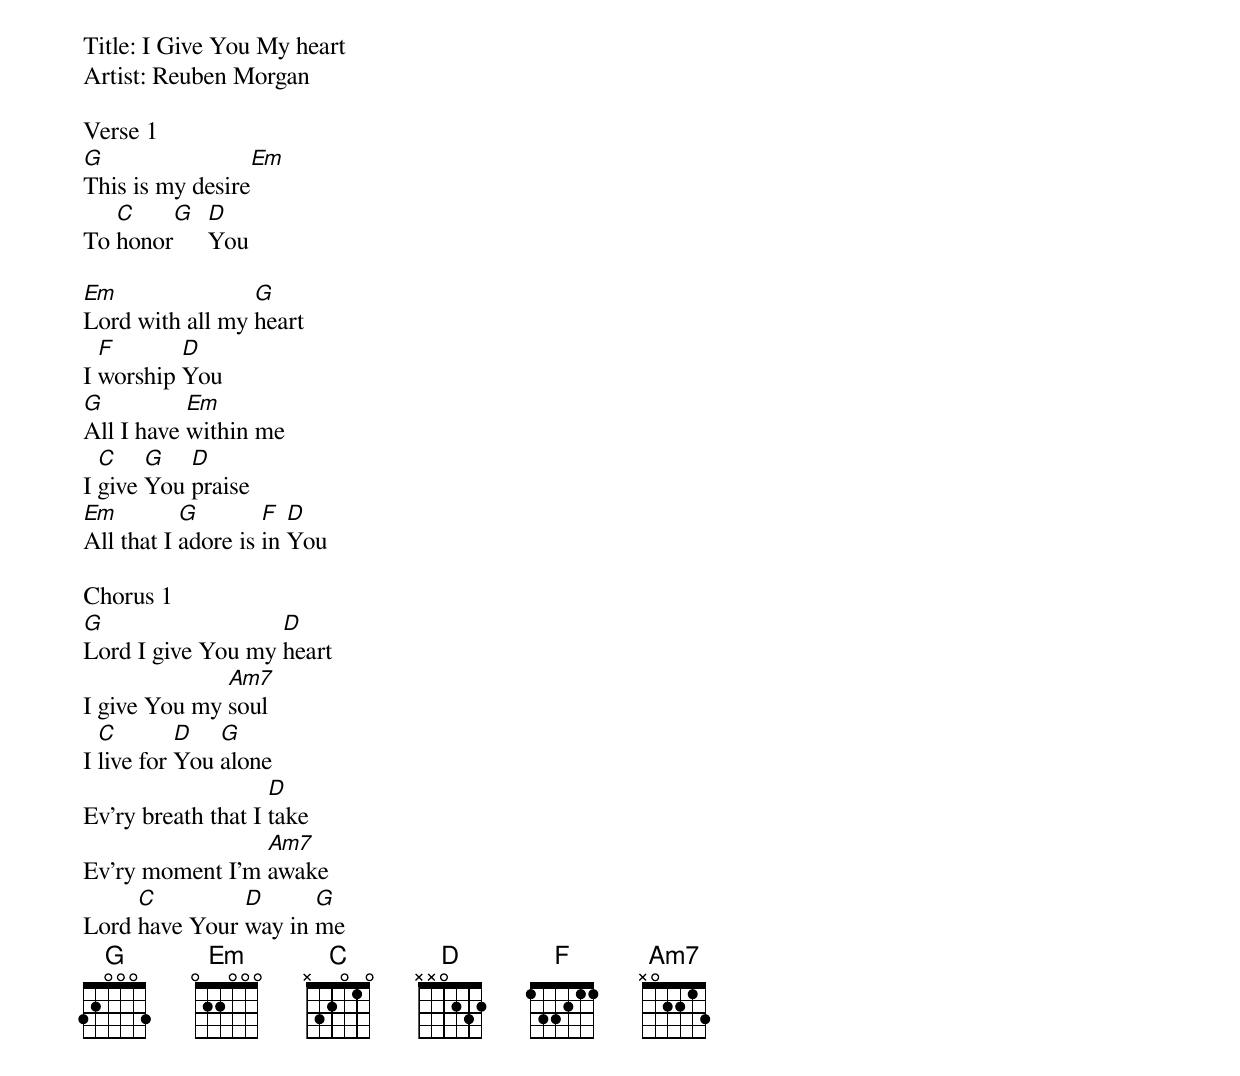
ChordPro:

Title: I Give You My heart
Artist: Reuben Morgan

Verse 1
[G]This is my desire[Em]
To [C]honor[G]  [D]You

[Em]Lord with all my [G]heart
I [F]worship [D]You
[G]All I have [Em]within me
I [C]give [G]You [D]praise
[Em]All that I [G]adore is [F]in [D]You

Chorus 1
[G]Lord I give You my [D]heart
I give You my [Am7]soul
I [C]live for [D]You [G]alone
Ev'ry breath that I [D]take
Ev'ry moment I'm [Am7]awake
Lord [C]have Your [D]way in [G]me
